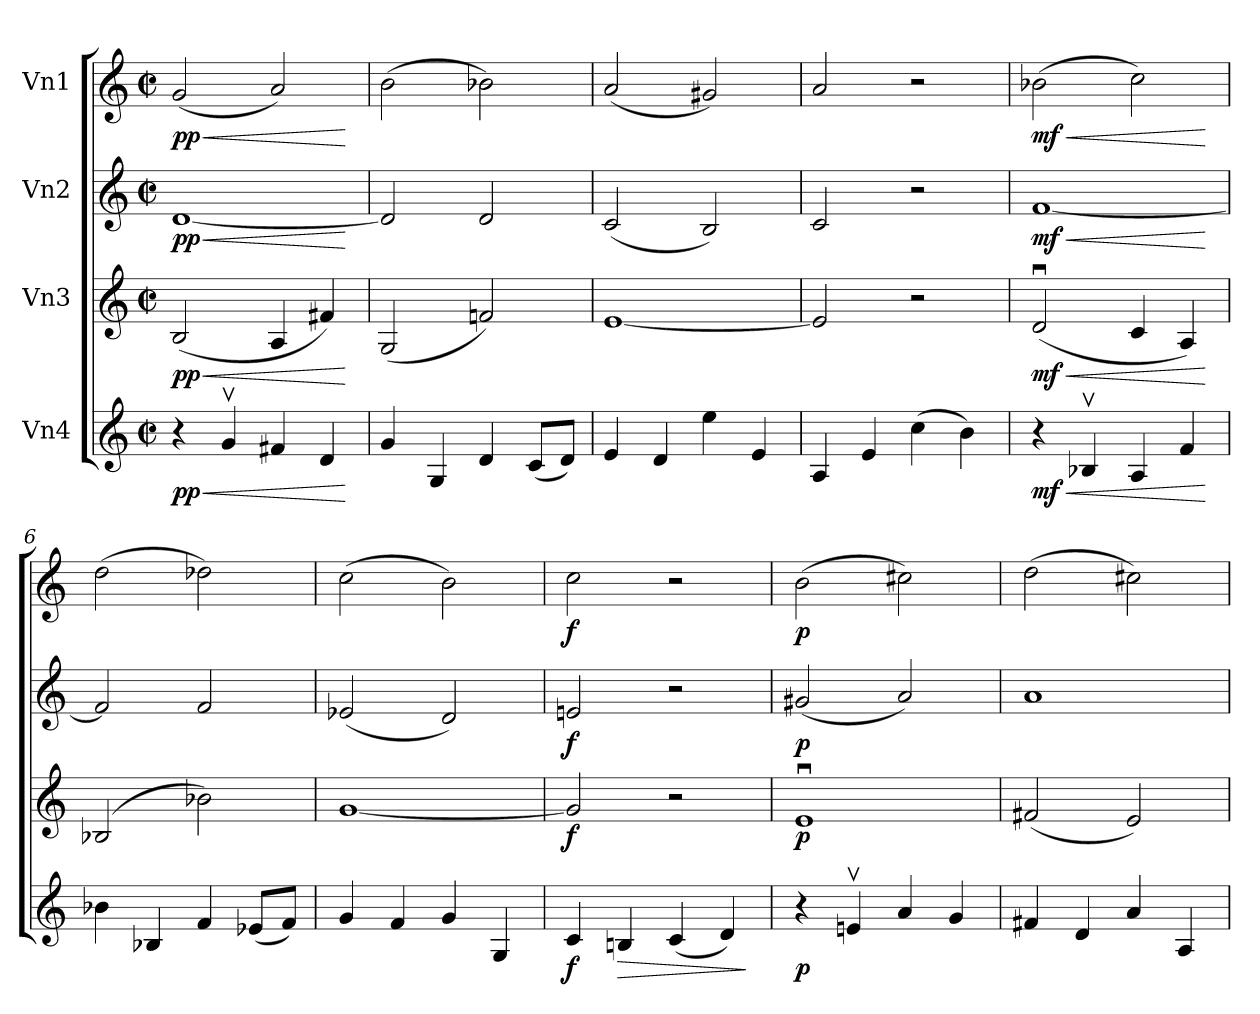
**kern	**dynam	**kern	**dynam	**kern	**dynam	**kern	**dynam
*part4	*part4	*part3	*part3	*part2	*part2	*part1	*part1
*staff4	*staff4	*staff3	*staff3	*staff2	*staff2	*staff1	*staff1
*I"Vn4	*	*I"Vn3	*	*I"Vn2	*	*I"Vn1	*
*clefG2	*	*clefG2	*	*clefG2	*	*clefG2	*
*k[]	*	*k[]	*	*k[]	*	*k[]	*
*M2/2	*	*M2/2	*	*M2/2	*	*M2/2	*
*met(c|)	*	*met(c|)	*	*met(c|)	*	*met(c|)	*
*MM100	*	*MM100	*	*MM100	*	*MM100	*
=1	=1	=1	=1	=1	=1	=1	=1
!	!LO:HP:b	!	!LO:HP:b	!	!LO:HP:b	!	!LO:HP:b
!	!LO:DY:n=1:b	!	!LO:DY:n=1:b	!	!LO:DY:n=1:b	!	!LO:DY:n=1:b
4r	< pp	(2B/	< pp	[1d	< pp	(2g/	< pp
4gv/	.	.	.	.	.	.	.
4f#X/	.	4A/	.	.	.	2a/)	.
4d/	.	4f#X/)	.	.	.	.	.
.	[	.	[	.	[	.	[
=2	=2	=2	=2	=2	=2	=2	=2
4g/	.	(2G/	.	2d/]	.	(2b\	.
4G/	.	.	.	.	.	.	.
4d/	.	2fn/)	.	2d/	.	2b-X\)	.
(8c/L	.	.	.	.	.	.	.
8d/J)	.	.	.	.	.	.	.
=3	=3	=3	=3	=3	=3	=3	=3
4e/	.	[1e	.	(2c/	.	(2a/	.
4d/	.	.	.	.	.	.	.
4ee\	.	.	.	2B/)	.	2g#X/)	.
4e/	.	.	.	.	.	.	.
=4	=4	=4	=4	=4	=4	=4	=4
4A/	.	2e/]	.	2c/	.	2a/	.
4e/	.	.	.	.	.	.	.
(4cc\	.	2r	.	2r	.	2r	.
4b\)	.	.	.	.	.	.	.
=5	=5	=5	=5	=5	=5	=5	=5
!	!LO:HP:b	!	!LO:HP:b	!	!LO:HP:b	!	!LO:HP:b
!	!LO:DY:n=1:b	!	!LO:DY:n=1:b	!	!LO:DY:n=1:b	!	!LO:DY:n=1:b
4r	< mf	(2du/	< mf	[1f	< mf	(2b-X\	< mf
4B-Xv/	.	.	.	.	.	.	.
4A/	.	4c/	.	.	.	2cc\)	.
4f/	.	4A/)	.	.	.	.	.
.	[	.	[	.	[	.	[
=6	=6	=6	=6	=6	=6	=6	=6
4b-X\	.	(2B-X/	.	2f/]	.	(2dd\	.
4B-X/	.	.	.	.	.	.	.
4f/	.	2b-X\)	.	2f/	.	2dd-X\)	.
(8e-X/L	.	.	.	.	.	.	.
8f/J)	.	.	.	.	.	.	.
!!LO:LB:g=z
=7	=7	=7	=7	=7	=7	=7	=7
4g/	.	[1g	.	(2e-X/	.	(2cc\	.
4f/	.	.	.	.	.	.	.
4g/	.	.	.	2d/)	.	2b\)	.
4G/	.	.	.	.	.	.	.
=8	=8	=8	=8	=8	=8	=8	=8
!	!LO:DY:b	!	!LO:DY:b	!	!LO:DY:b	!	!LO:DY:b
4c/	f	2g/]	f	2en/	f	2cc\	f
!	!LO:HP:b	!	!	!	!	!	!
4Bn/	>	.	.	.	.	.	.
(4c/	.	2r	.	2r	.	2r	.
4d/)	.	.	.	.	.	.	.
.	]	.	.	.	.	.	.
=9	=9	=9	=9	=9	=9	=9	=9
!	!LO:DY:b	!	!LO:DY:b	!	!LO:DY:b	!	!LO:DY:b
4r	p	1eu	p	(2g#X/	p	(2b\	p
4env/	.	.	.	.	.	.	.
4a/	.	.	.	2a/)	.	2cc#X\)	.
4g/	.	.	.	.	.	.	.
=10	=10	=10	=10	=10	=10	=10	=10
4f#X/	.	(2f#X/	.	1a	.	(2dd\	.
4d/	.	.	.	.	.	.	.
4a/	.	2e/)	.	.	.	2cc#X\)	.
4A/	.	.	.	.	.	.	.
=	=	=	=	=	=	=	=
*-	*-	*-	*-	*-	*-	*-	*-
